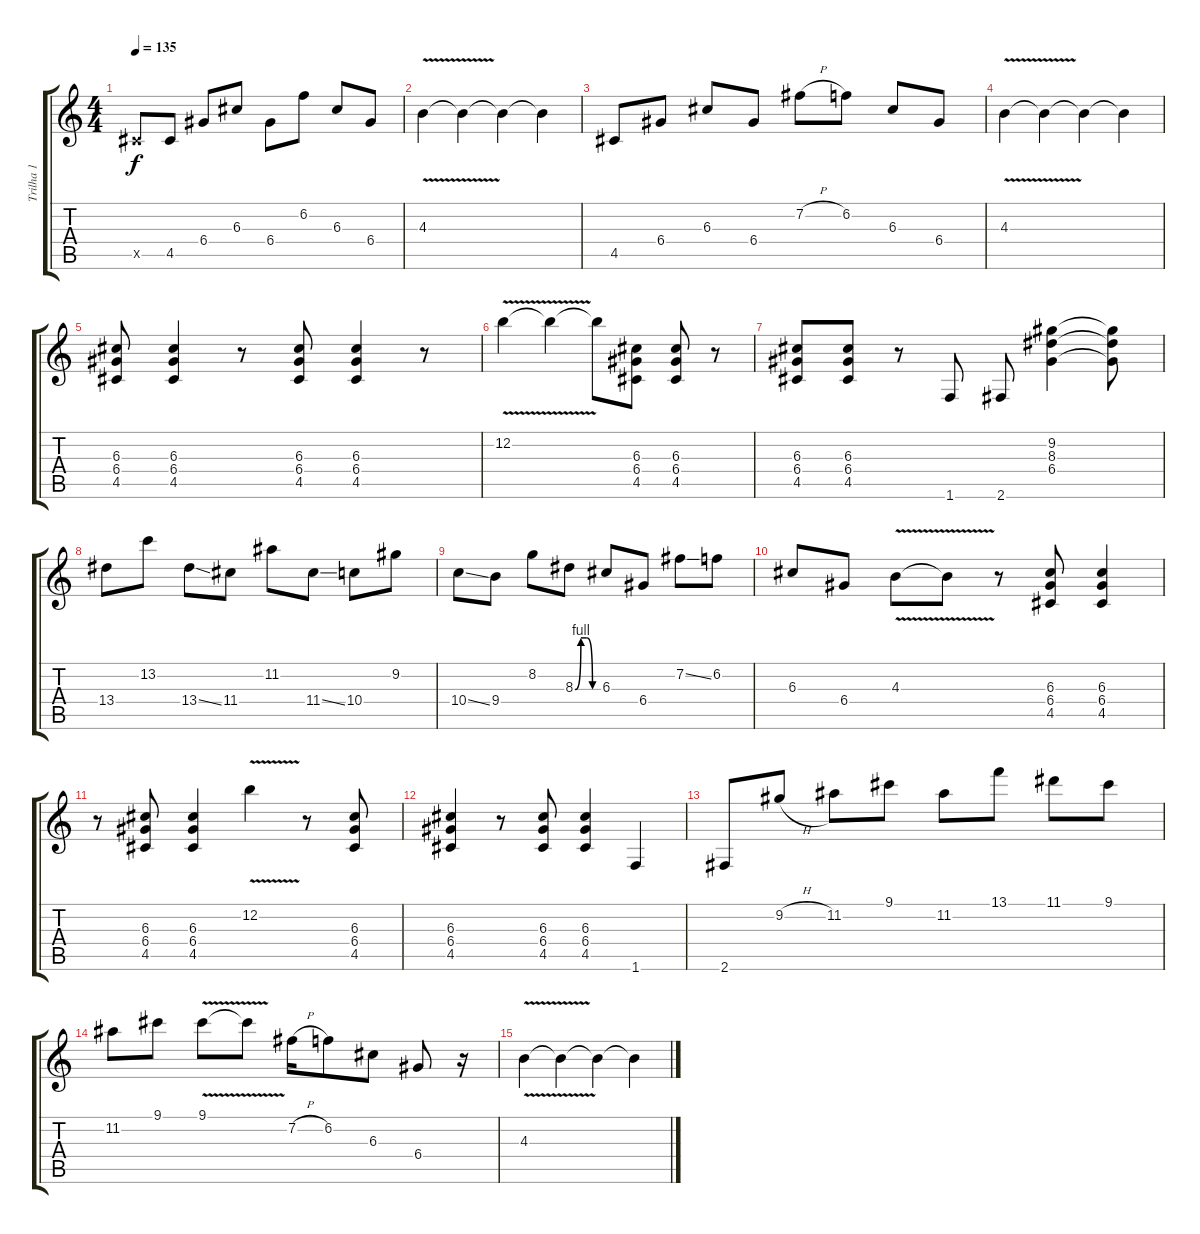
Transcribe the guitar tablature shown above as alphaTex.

\track ("Trilha 1" "Trilha 1") {instrument overdrivenguitar}
\staff {score tabs}
\tuning (E4 B3 G3 D3 A2 E2) {hide}
\ts (4 4)
\tempo 135
\clef g2
\ks c
4.5{x}.8{dy f instrument overdrivenguitar} 4.5.8 6.4.8 6.3.8 6.4.8 6.2.8 6.3.8 6.4.8 |
4.3{v}.4 4.3{t}.4 4.3{t}.4 4.3{t}.4 |
4.5.8 6.4.8 6.3.8 6.4.8 7.2{h}.8 6.2.8 6.3.8 6.4.8 |
4.3{v}.4 4.3{t}.4 4.3{t}.4 4.3{t}.4 |
(6.3 6.4 4.5).8 (6.3 6.4 4.5).4 r.8 (6.3 6.4 4.5).8 (6.3 6.4 4.5).4 r.8 |
12.2{v}.4 12.2{t}.4 12.2{t}.8 (6.3 6.4 4.5).8 (6.3 6.4 4.5).8 r.8 |
(6.3 6.4 4.5).8 (6.3 6.4 4.5).8 r.8 1.6.8 2.6.8 (9.2 8.3 6.4).4 (9.2{t} 8.3{t} 6.4{t}).8 |
13.4.8 13.2.8 13.4{ss}.8 11.4.8 11.2.8 11.4{ss}.8 10.4.8 9.2.8 |
10.4{ss}.8 9.4.8 8.2.8 8.3{be (custom 0 0 15 4 30 4 45 0 60 0)}.8 6.3.8 6.4.8 7.2{ss}.8 6.2.8 |
6.3.8 6.4.8 4.3{v}.8 4.3{t}.8 r.8 (6.3 6.4 4.5).8 (6.3 6.4 4.5).4 |
r.8 (6.3 6.4 4.5).8 (6.3 6.4 4.5).4 12.2{v}.4 r.8 (6.3 6.4 4.5).8 |
(6.3 6.4 4.5).4 r.8 (6.3 6.4 4.5).8 (6.3 6.4 4.5).4 1.6.4 |
2.6.8 9.2{h}.8 11.2.8 9.1.8 11.2.8 13.1.8 11.1.8 9.1.8 |
11.2.8 9.1.8 9.1{v}.8 9.1{t}.8 7.2{h}.16 6.2.8 6.3.8 6.4.8 r.16 |
4.3{v}.4 4.3{t}.4 4.3{t}.4 4.3{t}.4
